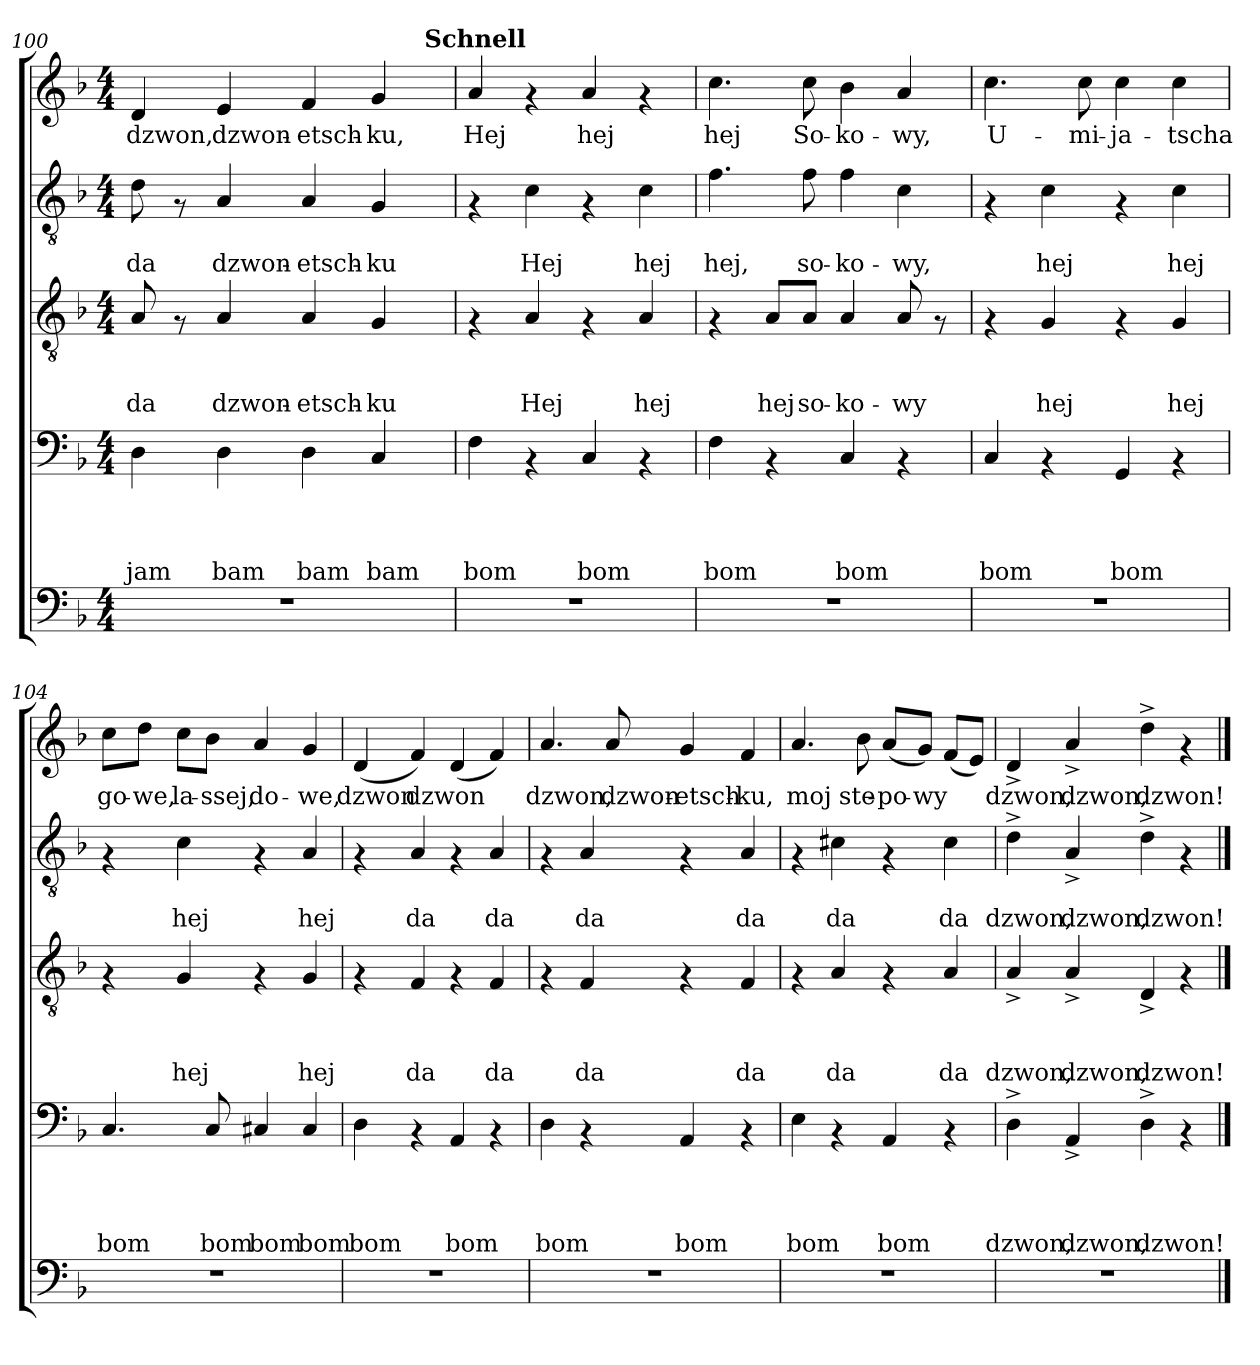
**kern	**kern	**text	**text	**text	**text	**kern	**text	**text	**text	**kern	**text	**text	**kern	**text
*part5	*part4	*part4	*part4	*part4	*part4	*part3	*part3	*part3	*part3	*part2	*part2	*part2	*part1	*part1
*staff5	*staff4	*staff4	*staff4	*staff4	*staff4	*staff3	*staff3	*staff3	*staff3	*staff2	*staff2	*staff2	*staff1	*staff1
*clefF4	*clefF4	*	*	*	*	*clefGv2	*	*	*	*clefGv2	*	*	*clefG2	*
*k[b-]	*k[b-]	*	*	*	*	*k[b-]	*	*	*	*k[b-]	*	*	*k[b-]	*
*F:	*F:	*	*	*	*	*F:	*	*	*	*F:	*	*	*F:	*
*M4/4	*M4/4	*	*	*	*	*M4/4	*	*	*	*M4/4	*	*	*M4/4	*
=100	=100	=100	=100	=100	=100	=100	=100	=100	=100	=100	=100	=100	=100	=100
!	!	!	!	!	!LO:LY:b	!	!	!	!LO:LY:b	!	!	!LO:LY:b	!	!LO:LY:b
*	*	*	*	*	*	*	*	*	*	*	*	*	*^	*
1r	4D\	.	.	.	jam	8A/	.	.	da	8d\	.	da	4d/	2ryy	dzwon,
.	.	.	.	.	.	8rF	.	.	.	8rF	.	.	.	.	.
!	!	!	!	!	!LO:LY:b	!	!	!	!LO:LY:b	!	!	!LO:LY:b	!	!	!LO:LY:b
.	4D\	.	.	.	bam	4A/	.	.	dzwon-	4A/	.	dzwon-	4e/	.	dzwon-
!	!	!	!	!	!LO:LY:b	!	!	!	!LO:LY:b	!	!	!LO:LY:b	!	!	!LO:LY:b
.	4D\	.	.	.	bam	4A/	.	.	-etsch-	4A/	.	-etsch-	4f/	4ryy	-etsch-
!	!	!	!	!	!LO:LY:b	!	!	!	!LO:LY:b	!	!	!LO:LY:b	!	!	!LO:LY:b
.	4C/	.	.	.	bam	4G/	.	.	-ku	4G/	.	-ku	4g/	8ryy	-ku,
.	.	.	.	.	.	.	.	.	.	.	.	.	.	32ryy	.
!	!	!	!	!	!	!	!	!	!	!	!	!	!	!LO:TX:a:B:t=Schnell	!
.	.	.	.	.	.	.	.	.	.	.	.	.	.	16.ryy	.
=101	=101	=101	=101	=101	=101	=101	=101	=101	=101	=101	=101	=101	=101	=101	=101
!	!	!	!	!	!LO:LY:b	!	!	!	!	!	!	!	!	!	!LO:LY:b
*	*	*	*	*	*	*	*	*	*	*	*	*	*v	*v	*
1r	4F\	.	.	.	bom	4rF	.	.	.	4rF	.	.	4a/	Hej
!	!	!	!	!	!	!	!	!	!LO:LY:b	!	!	!LO:LY:b	!	!
.	4rAA	.	.	.	.	4A/	.	.	Hej	4c\	.	Hej	4rf	.
!	!	!	!	!	!LO:LY:b	!	!	!	!	!	!	!	!	!LO:LY:b
.	4C/	.	.	.	bom	4rF	.	.	.	4rF	.	.	4a/	hej
!	!	!	!	!	!	!	!	!	!LO:LY:b	!	!	!LO:LY:b	!	!
.	4rAA	.	.	.	.	4A/	.	.	hej	4c\	.	hej	4rf	.
=102	=102	=102	=102	=102	=102	=102	=102	=102	=102	=102	=102	=102	=102	=102
!	!	!	!	!	!LO:LY:b	!	!	!	!	!	!	!LO:LY:b	!	!LO:LY:b
1r	4F\	.	.	.	bom	4rF	.	.	.	4.f\	.	hej,	4.cc\	hej
!	!	!	!	!	!	!	!	!	!LO:LY:b	!	!	!	!	!
.	4rAA	.	.	.	.	8A/L	.	.	hej	.	.	.	.	.
!	!	!	!	!	!	!	!	!	!LO:LY:b	!	!	!LO:LY:b	!	!LO:LY:b
.	.	.	.	.	.	8A/J	.	.	so-	8f\	.	so-	8cc\	So-
!	!	!	!	!	!LO:LY:b	!	!	!	!LO:LY:b	!	!	!LO:LY:b	!	!LO:LY:b
.	4C/	.	.	.	bom	4A/	.	.	-ko-	4f\	.	-ko-	4b-\	-ko-
!	!	!	!	!	!	!	!	!	!LO:LY:b	!	!	!LO:LY:b	!	!LO:LY:b
.	4rAA	.	.	.	.	8A/	.	.	-wy	4c\	.	-wy,	4a/	-wy,
.	.	.	.	.	.	8rF	.	.	.	.	.	.	.	.
!!LO:PB:g=z
=103	=103	=103	=103	=103	=103	=103	=103	=103	=103	=103	=103	=103	=103	=103
!	!	!	!	!	!LO:LY:b	!	!	!	!	!	!	!	!	!LO:LY:b
1r	4C/	.	.	.	bom	4rF	.	.	.	4rF	.	.	4.cc\	U-
!	!	!	!	!	!	!	!	!	!LO:LY:b	!	!	!LO:LY:b	!	!
.	4rAA	.	.	.	.	4G/	.	.	hej	4c\	.	hej	.	.
!	!	!	!	!	!	!	!	!	!	!	!	!	!	!LO:LY:b
.	.	.	.	.	.	.	.	.	.	.	.	.	8cc\	-mi-
!	!	!	!	!	!LO:LY:b	!	!	!	!	!	!	!	!	!LO:LY:b
.	4GG/	.	.	.	bom	4rF	.	.	.	4rF	.	.	4cc\	-ja-
!	!	!	!	!	!	!	!	!	!LO:LY:b	!	!	!LO:LY:b	!	!LO:LY:b
.	4rAA	.	.	.	.	4G/	.	.	hej	4c\	.	hej	4cc\	-tscha
=104	=104	=104	=104	=104	=104	=104	=104	=104	=104	=104	=104	=104	=104	=104
!	!	!	!	!	!LO:LY:b	!	!	!	!	!	!	!	!	!LO:LY:b
1r	4.C/	.	.	.	bom	4rF	.	.	.	4rF	.	.	8cc\L	go-
!	!	!	!	!	!	!	!	!	!	!	!	!	!	!LO:LY:b
.	.	.	.	.	.	.	.	.	.	.	.	.	8dd\J	-we,
!	!	!	!	!	!	!	!	!	!LO:LY:b	!	!	!LO:LY:b	!	!LO:LY:b
.	.	.	.	.	.	4G/	.	.	hej	4c\	.	hej	8cc\L	la-
!	!	!	!	!	!LO:LY:b	!	!	!	!	!	!	!	!	!LO:LY:b
.	8C/	.	.	.	bom	.	.	.	.	.	.	.	8b-\J	-ssej,
!	!	!	!	!	!LO:LY:b	!	!	!	!	!	!	!	!	!LO:LY:b
.	4C#X/	.	.	.	bom	4rF	.	.	.	4rF	.	.	4a/	do-
!	!	!	!	!	!LO:LY:b	!	!	!	!LO:LY:b	!	!	!LO:LY:b	!	!LO:LY:b
.	4C#/	.	.	.	bom	4G/	.	.	hej	4A/	.	hej	4g/	-we,
=105	=105	=105	=105	=105	=105	=105	=105	=105	=105	=105	=105	=105	=105	=105
!	!	!	!	!	!LO:LY:b	!	!	!	!	!	!	!	!	!LO:LY:b
1r	4D\	.	.	.	bom	4rF	.	.	.	4rF	.	.	(<4d/	dzwon
!	!	!	!	!	!	!	!	!	!LO:LY:b	!	!	!LO:LY:b	!	!LO:LY:b
.	4rAA	.	.	.	.	4F/	.	.	da	4A/	.	da	4f/)	dzwon
!	!	!	!	!	!LO:LY:b	!	!	!	!	!	!	!	!	!
.	4AA/	.	.	.	bom	4rF	.	.	.	4rF	.	.	(<4d/	.
!	!	!	!	!	!	!	!	!	!LO:LY:b	!	!	!LO:LY:b	!	!
.	4rAA	.	.	.	.	4F/	.	.	da	4A/	.	da	4f/)	.
=106	=106	=106	=106	=106	=106	=106	=106	=106	=106	=106	=106	=106	=106	=106
!	!	!	!	!	!LO:LY:b	!	!	!	!	!	!	!	!	!LO:LY:b
1r	4D\	.	.	.	bom	4rF	.	.	.	4rF	.	.	4.a/	dzwon,
!	!	!	!	!	!	!	!	!	!LO:LY:b	!	!	!LO:LY:b	!	!
.	4rAA	.	.	.	.	4F/	.	.	da	4A/	.	da	.	.
!	!	!	!	!	!	!	!	!	!	!	!	!	!	!LO:LY:b
.	.	.	.	.	.	.	.	.	.	.	.	.	8a/	dzwon-
!	!	!	!	!	!LO:LY:b	!	!	!	!	!	!	!	!	!LO:LY:b
.	4AA/	.	.	.	bom	4rF	.	.	.	4rF	.	.	4g/	-etsch-
!	!	!	!	!	!	!	!	!	!LO:LY:b	!	!	!LO:LY:b	!	!LO:LY:b
.	4rAA	.	.	.	.	4F/	.	.	da	4A/	.	da	4f/	-ku,
=107	=107	=107	=107	=107	=107	=107	=107	=107	=107	=107	=107	=107	=107	=107
!	!	!	!	!	!LO:LY:b	!	!	!	!	!	!	!	!	!LO:LY:b
1r	4E\	.	.	.	bom	4rF	.	.	.	4rF	.	.	4.a/	moj
!	!	!	!	!	!	!	!	!	!LO:LY:b	!	!	!LO:LY:b	!	!
.	4rAA	.	.	.	.	4A/	.	.	da	4c#X\	.	da	.	.
!	!	!	!	!	!	!	!	!	!	!	!	!	!	!LO:LY:b
.	.	.	.	.	.	.	.	.	.	.	.	.	8b-\	ste-
!	!	!	!	!	!LO:LY:b	!	!	!	!	!	!	!	!	!LO:LY:b
.	4AA/	.	.	.	bom	4rF	.	.	.	4rF	.	.	(<8a/L	-po-
!	!	!	!	!	!	!	!	!	!	!	!	!	!	!LO:LY:b
.	.	.	.	.	.	.	.	.	.	.	.	.	8g/J)	-wy
!	!	!	!	!	!	!	!	!	!LO:LY:b	!	!	!LO:LY:b	!	!
.	4rAA	.	.	.	.	4A/	.	.	da	4c#\	.	da	(<8f/L	.
.	.	.	.	.	.	.	.	.	.	.	.	.	8e/J)	.
=108	=108	=108	=108	=108	=108	=108	=108	=108	=108	=108	=108	=108	=108	=108
!	!	!	!	!	!LO:LY:b	!	!	!	!LO:LY:b	!	!	!LO:LY:b	!	!LO:LY:b
1r	4D^>\	.	.	.	dzwon,	4A^</	.	.	dzwon,	4d^>\	.	dzwon,	4d^</	dzwon,
!	!	!	!	!	!LO:LY:b	!	!	!	!LO:LY:b	!	!	!LO:LY:b	!	!LO:LY:b
.	4AA^</	.	.	.	dzwon,	4A^</	.	.	dzwon,	4A^</	.	dzwon,	4a^</	dzwon,
!	!	!	!	!	!LO:LY:b	!	!	!	!LO:LY:b	!	!	!LO:LY:b	!	!LO:LY:b
.	4D^>\	.	.	.	dzwon!	4D^</	.	.	dzwon!	4d^>\	.	dzwon!	4dd^>\	dzwon!
.	4rAA	.	.	.	.	4rF	.	.	.	4rF	.	.	4rf	.
==	==	==	==	==	==	==	==	==	==	==	==	==	==	==
*-	*-	*-	*-	*-	*-	*-	*-	*-	*-	*-	*-	*-	*-	*-
